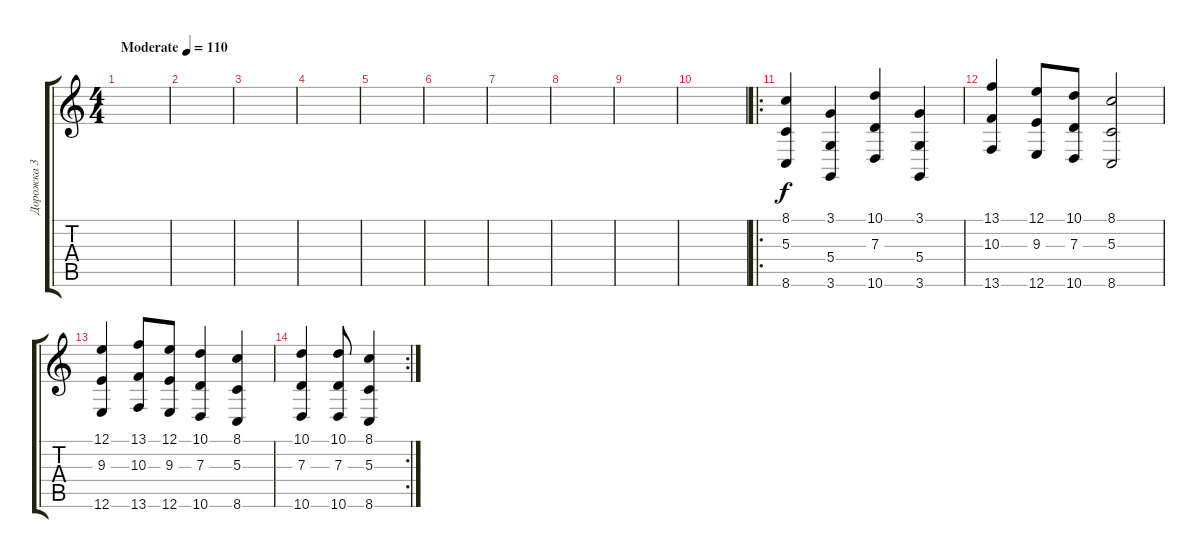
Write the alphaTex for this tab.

\track ("Дорожка 3" "Дорожка 3") {instrument electricgrandpiano}
\staff {score tabs}
\tuning (E4 B3 G3 D3 A2 E2) {hide}
\ts (4 4)
\tempo (110 "Moderate")
\clef g2
\ks c
|
|
|
|
|
|
|
|
|
|
\ro
(8.1 5.3 8.6).4 (3.1 5.4 3.6).4 (10.1 7.3 10.6).4 (3.1 5.4 3.6).4 |
(13.1 10.3 13.6).4 (12.1 9.3 12.6).8 (10.1 7.3 10.6).8 (8.1 5.3 8.6).2 |
(12.1 9.3 12.6).4 (13.1 10.3 13.6).8 (12.1 9.3 12.6).8 (10.1 7.3 10.6).4 (8.1 5.3 8.6).4 |
\rc 2
(10.1 7.3 10.6).4 (10.1 7.3 10.6).8 (8.1 5.3 8.6).4
